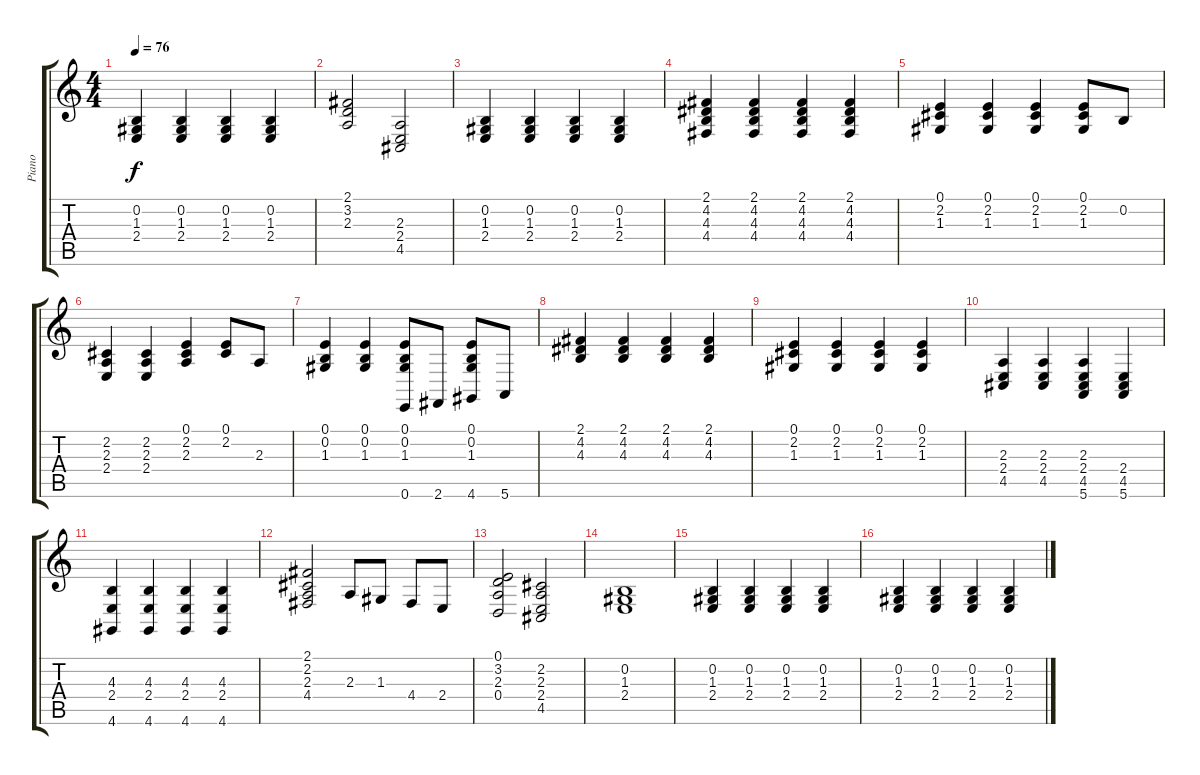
\track ("Piano" "Piano") {instrument brightacousticpiano}
\staff {score tabs}
\tuning (E4 B3 G3 D3 A2 E2) {hide}
\ts (4 4)
\tempo 76
\clef g2
\ks c
(0.2 1.3 2.4).4{dy f} (0.2 1.3 2.4).4 (0.2 1.3 2.4).4 (0.2 1.3 2.4).4 |
(2.1 3.2 2.3).2 (2.3 2.4 4.5).2 |
(0.2 1.3 2.4).4 (0.2 1.3 2.4).4 (0.2 1.3 2.4).4 (0.2 1.3 2.4).4 |
(2.1 4.2 4.3 4.4).4 (2.1 4.2 4.3 4.4).4 (2.1 4.2 4.3 4.4).4 (2.1 4.2 4.3 4.4).4 |
(0.1 2.2 1.3).4 (0.1 2.2 1.3).4 (0.1 2.2 1.3).4 (0.1 2.2 1.3).8 0.2.8 |
(2.2 2.3 2.4).4 (2.2 2.3 2.4).4 (0.1 2.2 2.3).4 (0.1 2.2).8 2.3.8 |
(0.1 0.2 1.3).4 (0.1 0.2 1.3).4 (0.1 0.2 1.3 0.6).8 2.6.8 (0.1 0.2 1.3 4.6).8 5.6.8 |
(2.1 4.2 4.3).4 (2.1 4.2 4.3).4 (2.1 4.2 4.3).4 (2.1 4.2 4.3).4 |
(0.1 2.2 1.3).4 (0.1 2.2 1.3).4 (0.1 2.2 1.3).4 (0.1 2.2 1.3).4 |
(2.3 2.4 4.5).4 (2.3 2.4 4.5).4 (2.3 2.4 4.5 5.6).4 (2.4 4.5 5.6).4 |
(4.3 2.4 4.6).4 (4.3 2.4 4.6).4 (4.3 2.4 4.6).4 (4.3 2.4 4.6).4 |
(2.1 2.2 2.3 4.4).2 2.3.8 1.3.8 4.4.8 2.4.8 |
(0.1 3.2 2.3 0.4).2 (2.2 2.3 2.4 4.5).2 |
(0.2 1.3 2.4).1 |
(0.2 1.3 2.4).4 (0.2 1.3 2.4).4 (0.2 1.3 2.4).4 (0.2 1.3 2.4).4 |
(0.2 1.3 2.4).4 (0.2 1.3 2.4).4 (0.2 1.3 2.4).4 (0.2 1.3 2.4).4
